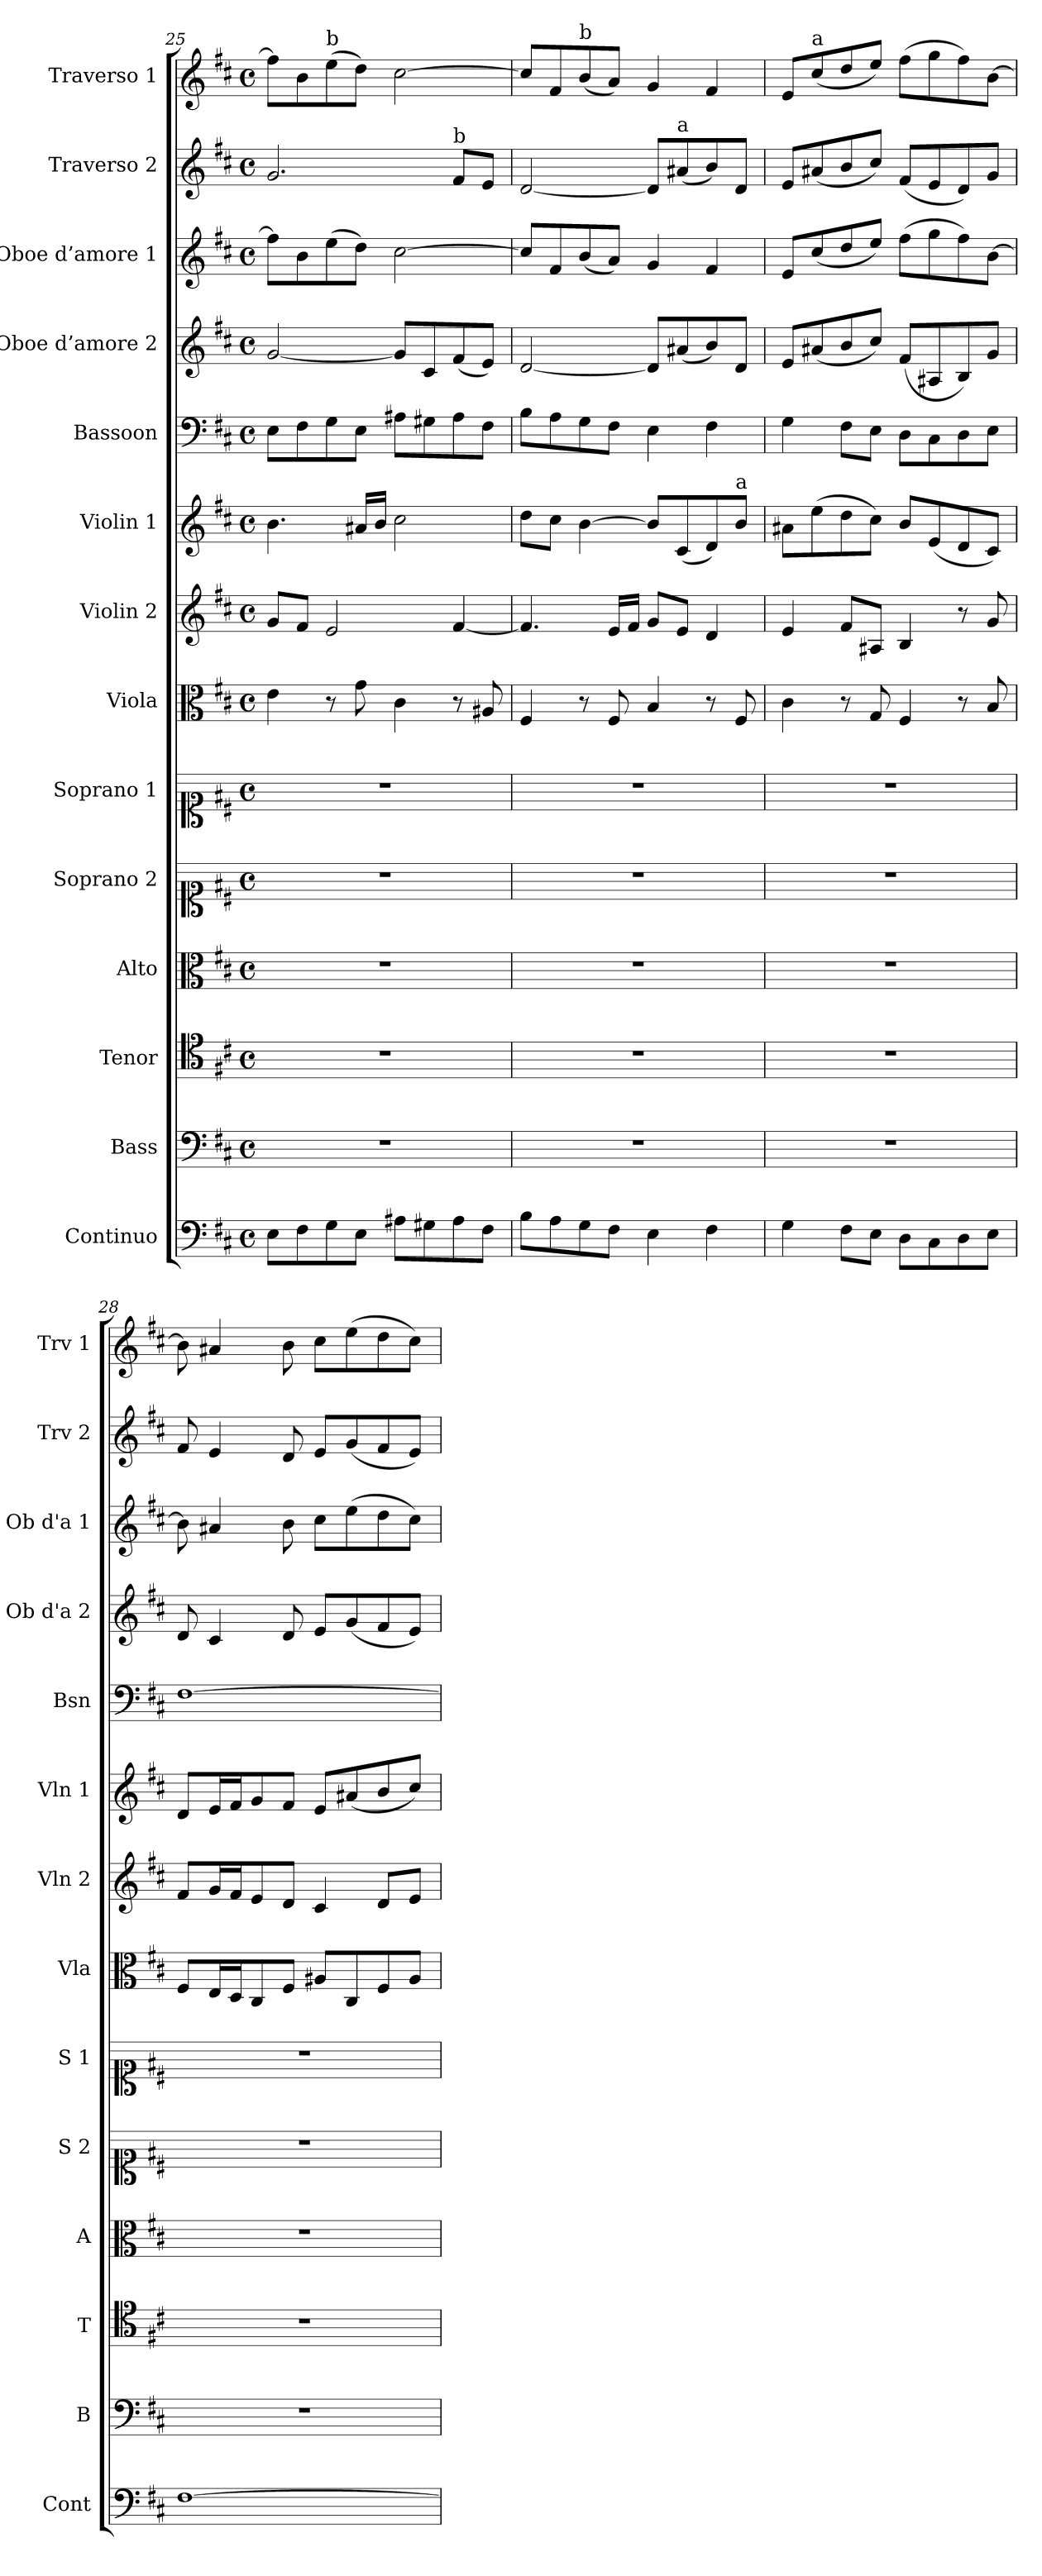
**kern	**kern	**kern	**kern	**kern	**kern	**kern	**kern	**kern	**kern	**kern	**kern	**kern	**kern
*part14	*part13	*part12	*part11	*part10	*part9	*part8	*part7	*part6	*part5	*part4	*part3	*part2	*part1
*staff14	*staff13	*staff12	*staff11	*staff10	*staff9	*staff8	*staff7	*staff6	*staff5	*staff4	*staff3	*staff2	*staff1
*I"Continuo	*I"Bass	*I"Tenor	*I"Alto	*I"Soprano 2	*I"Soprano 1	*I"Viola	*I"Violin 2	*I"Violin 1	*I"Bassoon	*I"Oboe d’amore 2	*I"Oboe d’amore 1	*I"Traverso 2	*I"Traverso 1
*I'Cont	*I'B	*I'T	*I'A	*I'S 2	*I'S 1	*I'Vla	*I'Vln 2	*I'Vln 1	*I'Bsn	*I'Ob d'a 2	*I'Ob d'a 1	*I'Trv 2	*I'Trv 1
*clefF4	*clefF4	*clefC4	*clefC3	*clefC1	*clefC1	*clefC3	*clefG2	*clefG2	*clefF4	*clefG2	*clefG2	*clefG2	*clefG2
*k[f#c#]	*k[f#c#]	*k[f#c#]	*k[f#c#]	*k[f#c#]	*k[f#c#]	*k[f#c#]	*k[f#c#]	*k[f#c#]	*k[f#c#]	*k[f#c#]	*k[f#c#]	*k[f#c#]	*k[f#c#]
*M4/4	*M4/4	*M4/4	*M4/4	*M4/4	*M4/4	*M4/4	*M4/4	*M4/4	*M4/4	*M4/4	*M4/4	*M4/4	*M4/4
*met(c)	*met(c)	*met(c)	*met(c)	*met(c)	*met(c)	*met(c)	*met(c)	*met(c)	*met(c)	*met(c)	*met(c)	*met(c)	*met(c)
=25	=25	=25	=25	=25	=25	=25	=25	=25	=25	=25	=25	=25	=25
8E\L	1r	1r	1r	1r	1r	4e\	8g/L	4.b\	8E\L	[2g/	8ff#\L]	2.g/	8ff#\L]
8F#\	.	.	.	.	.	.	8f#/J	.	8F#\	.	8b\	.	8b\
!	!	!	!	!	!	!	!	!	!	!	!	!	!LO:TX:a:t=b
8G\	.	.	.	.	.	8r	2e/	.	8G\	.	(8ee\	.	(8ee\
8E\J	.	.	.	.	.	8g\	.	16a#X/LL	8E\J	.	8dd\J)	.	8dd\J)
.	.	.	.	.	.	.	.	16b/JJ	.	.	.	.	.
8A#X\L	.	.	.	.	.	4c#\	.	2cc#\	8A#X\L	8g/L]	[2cc#\	.	[2cc#\
8G#X\	.	.	.	.	.	.	.	.	8G#X\	8c#/	.	.	.
!	!	!	!	!	!	!	!	!	!	!	!	!LO:TX:a:t=b	!
8A#\	.	.	.	.	.	8r	[4f#/	.	8A#\	(8f#/	.	8f#/L	.
8F#\J	.	.	.	.	.	8A#X/	.	.	8F#\J	8e/J)	.	8e/J	.
=26	=26	=26	=26	=26	=26	=26	=26	=26	=26	=26	=26	=26	=26
8B\L	1r	1r	1r	1r	1r	4F#/	4.f#/]	8dd\L	8B\L	[2d/	8cc#/L]	[2d/	8cc#/L]
8A\	.	.	.	.	.	.	.	8cc#\J	8A\	.	8f#/	.	8f#/
!	!	!	!	!	!	!	!	!	!	!	!	!	!LO:TX:a:t=b
8G\	.	.	.	.	.	8r	.	[4b\	8G\	.	(8b/	.	(8b/
8F#\J	.	.	.	.	.	8F#/	16e/LL	.	8F#\J	.	8a/J)	.	8a/J)
.	.	.	.	.	.	.	16f#/JJ	.	.	.	.	.	.
4E\	.	.	.	.	.	4B/	8g/L	8b/L]	4E\	8d/L]	4g/	8d/L]	4g/
!	!	!	!	!	!	!	!	!	!	!	!	!LO:TX:a:t=a	!
.	.	.	.	.	.	.	8e/J	(8c#/	.	(8a#X/	.	(8a#X/	.
4F#\	.	.	.	.	.	8r	4d/	8d/)	4F#\	8b/)	4f#/	8b/)	4f#/
!	!	!	!	!	!	!	!	!LO:TX:a:t=a	!	!	!	!	!
.	.	.	.	.	.	8F#/	.	8b/J	.	8d/J	.	8d/J	.
!!LO:PB:g=z
=27	=27	=27	=27	=27	=27	=27	=27	=27	=27	=27	=27	=27	=27
4G\	1r	1r	1r	1r	1r	4c#\	4e/	8a#X\L	4G\	8e/L	8e/L	8e/L	8e/L
!	!	!	!	!	!	!	!	!	!	!	!	!	!LO:TX:a:t=a
.	.	.	.	.	.	.	.	(8ee\	.	(8a#X/	(8cc#/	(8a#X/	(8cc#/
8F#\L	.	.	.	.	.	8r	8f#/L	8dd\	8F#\L	8b/	8dd/	8b/	8dd/
8E\J	.	.	.	.	.	8G/	8A#X/J	8cc#\J)	8E\J	8cc#/J)	8ee/J)	8cc#/J)	8ee/J)
8D\L	.	.	.	.	.	4F#/	4B/	8b/L	8D\L	(8f#/L	(8ff#\L	(8f#/L	(8ff#\L
8C#\	.	.	.	.	.	.	.	(8e/	8C#\	8A#X/	8gg\	8e/	8gg\
8D\	.	.	.	.	.	8r	8r	8d/	8D\	8B/)	8ff#\)	8d/)	8ff#\)
8E\J	.	.	.	.	.	8B/	8g/	8c#/J)	8E\J	8g/J	[8b\J	8g/J	[8b\J
=28	=28	=28	=28	=28	=28	=28	=28	=28	=28	=28	=28	=28	=28
[1F#	1r	1r	1r	1r	1r	8F#/L	8f#/L	8d/L	[1F#	8d/	8b\]	8f#/	8b\]
.	.	.	.	.	.	16E/L	16g/L	16e/L	.	4c#/	4a#X/	4e/	4a#X/
.	.	.	.	.	.	16D/J	16f#/J	16f#/J	.	.	.	.	.
.	.	.	.	.	.	8C#/	8e/	8g/	.	.	.	.	.
.	.	.	.	.	.	8F#/J	8d/J	8f#/J	.	8d/	8b\	8d/	8b\
.	.	.	.	.	.	8A#X/L	4c#/	8e/L	.	8e/L	8cc#\L	8e/L	8cc#\L
.	.	.	.	.	.	8C#/	.	(8a#X/	.	(8g/	(8ee\	(8g/	(8ee\
.	.	.	.	.	.	8F#/	8d/L	8b/	.	8f#/	8dd\	8f#/	8dd\
.	.	.	.	.	.	8A#/J	8e/J	8cc#/J)	.	8e/J)	8cc#\J)	8e/J)	8cc#\J)
=	=	=	=	=	=	=	=	=	=	=	=	=	=
*-	*-	*-	*-	*-	*-	*-	*-	*-	*-	*-	*-	*-	*-
